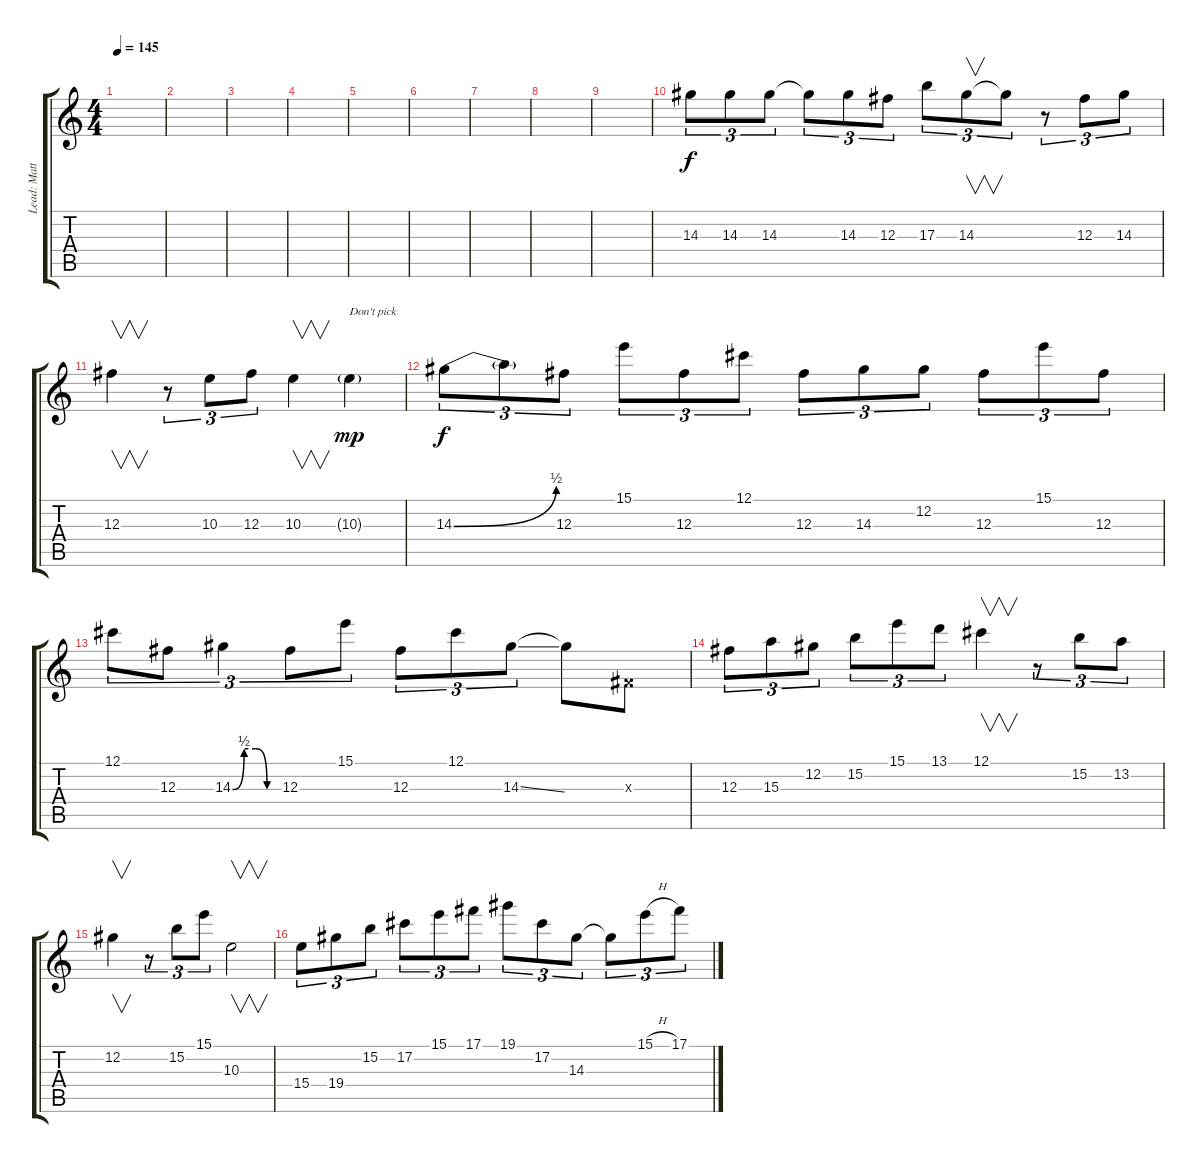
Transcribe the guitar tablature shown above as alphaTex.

\track ("Lead: Mattias Eklundh" "Lead: Matt") {instrument distortionguitar}
\staff {score tabs}
\tuning (Db4 Ab3 Gb3 Db3 Ab2 Db2) {hide}
\ts (4 4)
\tempo 145
\clef g2
\ks c
|
|
|
|
|
|
|
|
|
14.3.8{tu (3 2)} 14.3.8{tu (3 2)} 14.3.8{tu (3 2)} 14.3{t}.8{tu (3 2)} 14.3.8{tu (3 2)} 12.3.8{tu (3 2)} 17.3.8{tu (3 2)} 14.3.8{v tu (3 2)} 14.3{t}.8{tu (3 2)} r.8{tu (3 2)} 12.3.8{tu (3 2)} 14.3.8{tu (3 2)} |
12.3.4{v} r.8{tu (3 2)} 10.3.8{tu (3 2)} 12.3.8{tu (3 2)} 10.3.4{v} 10.3{g}.4{txt "Don't pick" dy mp} |
14.3{be (bend 0 0 60 2)}.8{tu (3 2) dy f} 14.3{t}.8{tu (3 2)} 12.3.8{tu (3 2)} 15.1.8{tu (3 2)} 12.3.8{tu (3 2)} 12.1.8{tu (3 2)} 12.3.8{tu (3 2)} 14.3.8{tu (3 2)} 12.2.8{tu (3 2)} 12.3.8{tu (3 2)} 15.1.8{tu (3 2)} 12.3.8{tu (3 2)} |
12.1.8{tu (3 2)} 12.3.8{tu (3 2)} 14.3{be (custom 0 0 15 2 30 2 45 0 60 0)}.4{tu (3 2)} 12.3.8{tu (3 2)} 15.1.8{tu (3 2)} 12.3.8{tu (3 2)} 12.1.8{tu (3 2)} 14.3{ss}.8{tu (3 2)} 14.3{t}.8 0.3{x}.8 |
12.3.8{tu (3 2)} 15.3.8{tu (3 2)} 12.2.8{tu (3 2)} 15.2.8{tu (3 2)} 15.1.8{tu (3 2)} 13.1.8{tu (3 2)} 12.1.4{v} r.8{tu (3 2)} 15.2.8{tu (3 2)} 13.2.8{tu (3 2)} |
12.2.4{v} r.8{tu (3 2)} 15.2.8{tu (3 2)} 15.1.8{tu (3 2)} 10.3.2{v} |
15.4.8{tu (3 2)} 19.4.8{tu (3 2)} 15.2.8{tu (3 2)} 17.2.8{tu (3 2)} 15.1.8{tu (3 2)} 17.1.8{tu (3 2)} 19.1.8{tu (3 2)} 17.2.8{tu (3 2)} 14.3.8{tu (3 2)} 14.3{t}.8{tu (3 2)} 15.1{h}.8{tu (3 2)} 17.1.8{tu (3 2)}
